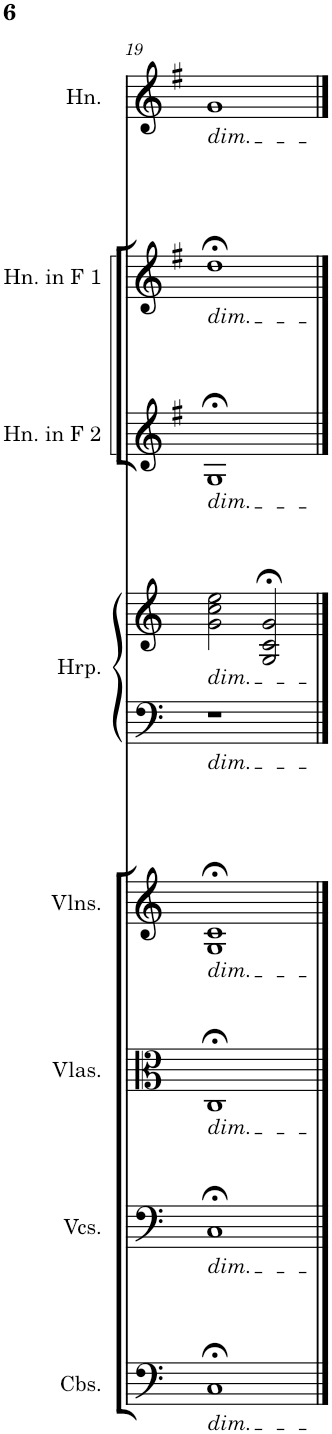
**kern	**kern	**kern	**kern	**kern	**kern	**kern	**kern	**kern
*part8	*part7	*part6	*part5	*part4	*part4	*part3	*part2	*part1
*staff9	*staff8	*staff7	*staff6	*staff5	*staff4	*staff3	*staff2	*staff1
*I"Contrabasses	*I"Violoncellos	*I"Violas	*I"Violins	*I"Harp	*	*I"Horn in F 2	*I"Horn in F 1	*I"Horn
*I'Cbs.	*I'Vcs.	*I'Vlas.	*I'Vlns.	*I'Hrp.	*	*I'Hn. in F 2	*I'Hn. in F 1	*I'Hn.
!!LO:PB:g=z
*clefF4	*clefF4	*clefC3	*clefG2	*clefF4	*clefG2	*clefG2	*clefG2	*clefG2
*Trd7c12	*	*	*	*	*	*Trd4c7	*Trd4c7	*Trd4c7
*k[]	*k[]	*k[]	*k[]	*k[]	*k[]	*k[f#]	*k[f#]	*k[f#]
*M4/4	*M4/4	*M4/4	*M4/4	*M4/4	*M4/4	*M4/4	*M4/4	*M4/4
=19	=19	=19	=19	=19	=19	=19	=19	=19
!	!	!	!	!	!	!	!	!LO:TX:b:i:t=dim.
!	!	!	!	!	!	!	!LO:TX:b:i:t=dim.	!
!	!	!	!	!	!	!LO:TX:b:i:t=dim.	!	!
!	!	!	!	!	!LO:TX:b:i:t=dim.	!	!	!
!	!	!	!	!LO:TX:b:i:t=dim.	!	!	!	!
!	!	!	!LO:TX:b:i:t=dim.	!	!	!	!	!
!	!	!LO:TX:b:i:t=dim.	!	!	!	!	!	!
!	!LO:TX:b:i:t=dim.	!	!	!	!	!	!	!
!LO:TX:b:i:t=dim.	!	!	!	!	!	!	!	!
1C;<	1C;<	1C;<	1G;< 1c;<	1r	2g\ 2cc\ 2ee\	1G;<	1dd;<	1g
.	.	.	.	.	2G/;< 2c/;< 2g/;<	.	.	.
==	==	==	==	==	==	==	==	==
*-	*-	*-	*-	*-	*-	*-	*-	*-
